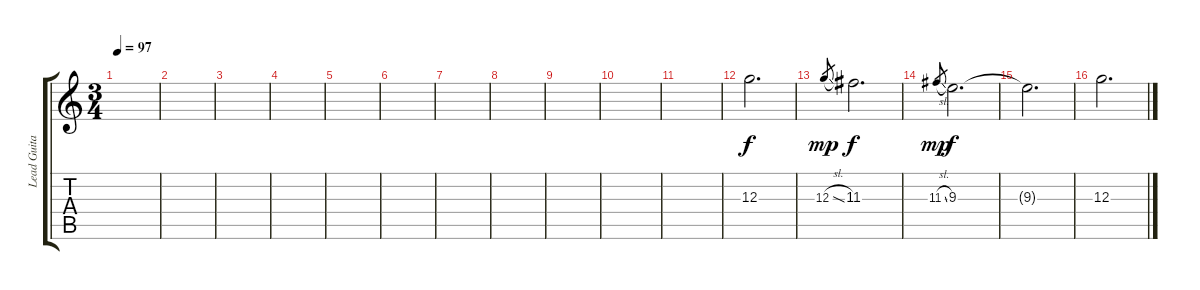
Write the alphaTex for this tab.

\track ("Lead Guitars" "Lead Guita") {instrument overdrivenguitar}
\staff {score tabs}
\tuning (E4 B3 G3 D3 A2 D2) {hide}
\ts (3 4)
\tempo 97
\clef g2
\ks c
|
|
|
|
|
|
|
|
|
|
|
12.3.2{d volume 11} |
12.3{sl}.8{gr dy mp} 11.3.2{d dy f} |
11.3{sl}.8{gr dy mp} 9.3.2{d dy f} |
9.3{t}.2{d} |
12.3.2{d volume 11}
